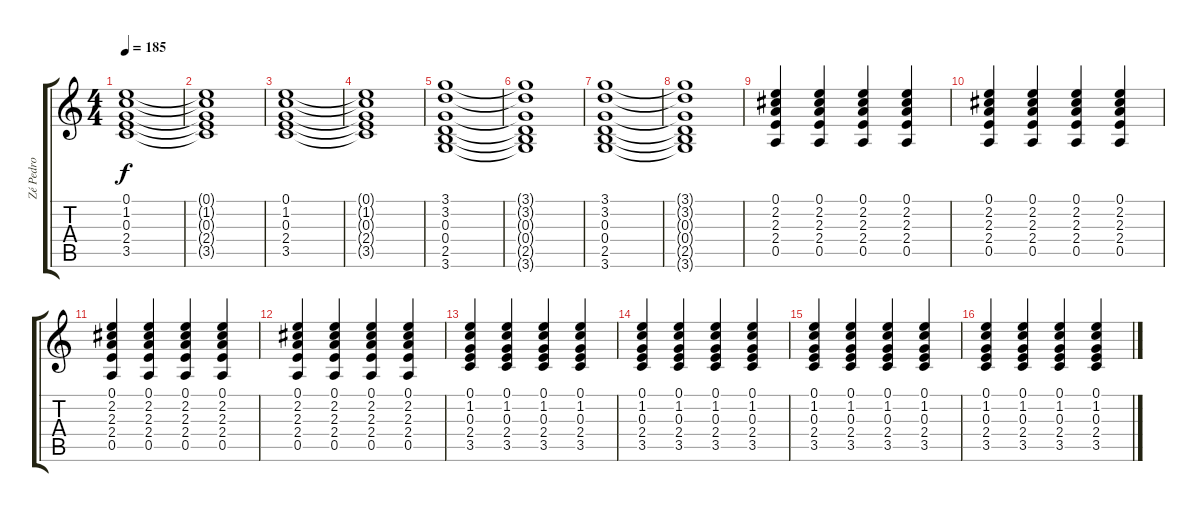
\track ("Zé Pedro" "Zé Pedro") {instrument electricguitarclean}
\staff {score tabs}
\tuning (E4 B3 G3 D3 A2 E2) {hide}
\ts (4 4)
\tempo 185
\clef g2
\ks c
(0.1 1.2 0.3 2.4 3.5).1{dy f} |
(0.1{t} 1.2{t} 0.3{t} 2.4{t} 3.5{t}).1 |
(0.1 1.2 0.3 2.4 3.5).1 |
(0.1{t} 1.2{t} 0.3{t} 2.4{t} 3.5{t}).1 |
(3.1 3.2 0.3 0.4 2.5 3.6).1 |
(3.1{t} 3.2{t} 0.3{t} 0.4{t} 2.5{t} 3.6{t}).1 |
(3.1 3.2 0.3 0.4 2.5 3.6).1 |
(3.1{t} 3.2{t} 0.3{t} 0.4{t} 2.5{t} 3.6{t}).1 |
(0.1 2.2 2.3 2.4 0.5).4 (0.1 2.2 2.3 2.4 0.5).4 (0.1 2.2 2.3 2.4 0.5).4 (0.1 2.2 2.3 2.4 0.5).4 |
(0.1 2.2 2.3 2.4 0.5).4 (0.1 2.2 2.3 2.4 0.5).4 (0.1 2.2 2.3 2.4 0.5).4 (0.1 2.2 2.3 2.4 0.5).4 |
(0.1 2.2 2.3 2.4 0.5).4 (0.1 2.2 2.3 2.4 0.5).4 (0.1 2.2 2.3 2.4 0.5).4 (0.1 2.2 2.3 2.4 0.5).4 |
(0.1 2.2 2.3 2.4 0.5).4 (0.1 2.2 2.3 2.4 0.5).4 (0.1 2.2 2.3 2.4 0.5).4 (0.1 2.2 2.3 2.4 0.5).4 |
(0.1 1.2 0.3 2.4 3.5).4 (0.1 1.2 0.3 2.4 3.5).4 (0.1 1.2 0.3 2.4 3.5).4 (0.1 1.2 0.3 2.4 3.5).4 |
(0.1 1.2 0.3 2.4 3.5).4 (0.1 1.2 0.3 2.4 3.5).4 (0.1 1.2 0.3 2.4 3.5).4 (0.1 1.2 0.3 2.4 3.5).4 |
(0.1 1.2 0.3 2.4 3.5).4 (0.1 1.2 0.3 2.4 3.5).4 (0.1 1.2 0.3 2.4 3.5).4 (0.1 1.2 0.3 2.4 3.5).4 |
(0.1 1.2 0.3 2.4 3.5).4 (0.1 1.2 0.3 2.4 3.5).4 (0.1 1.2 0.3 2.4 3.5).4 (0.1 1.2 0.3 2.4 3.5).4
